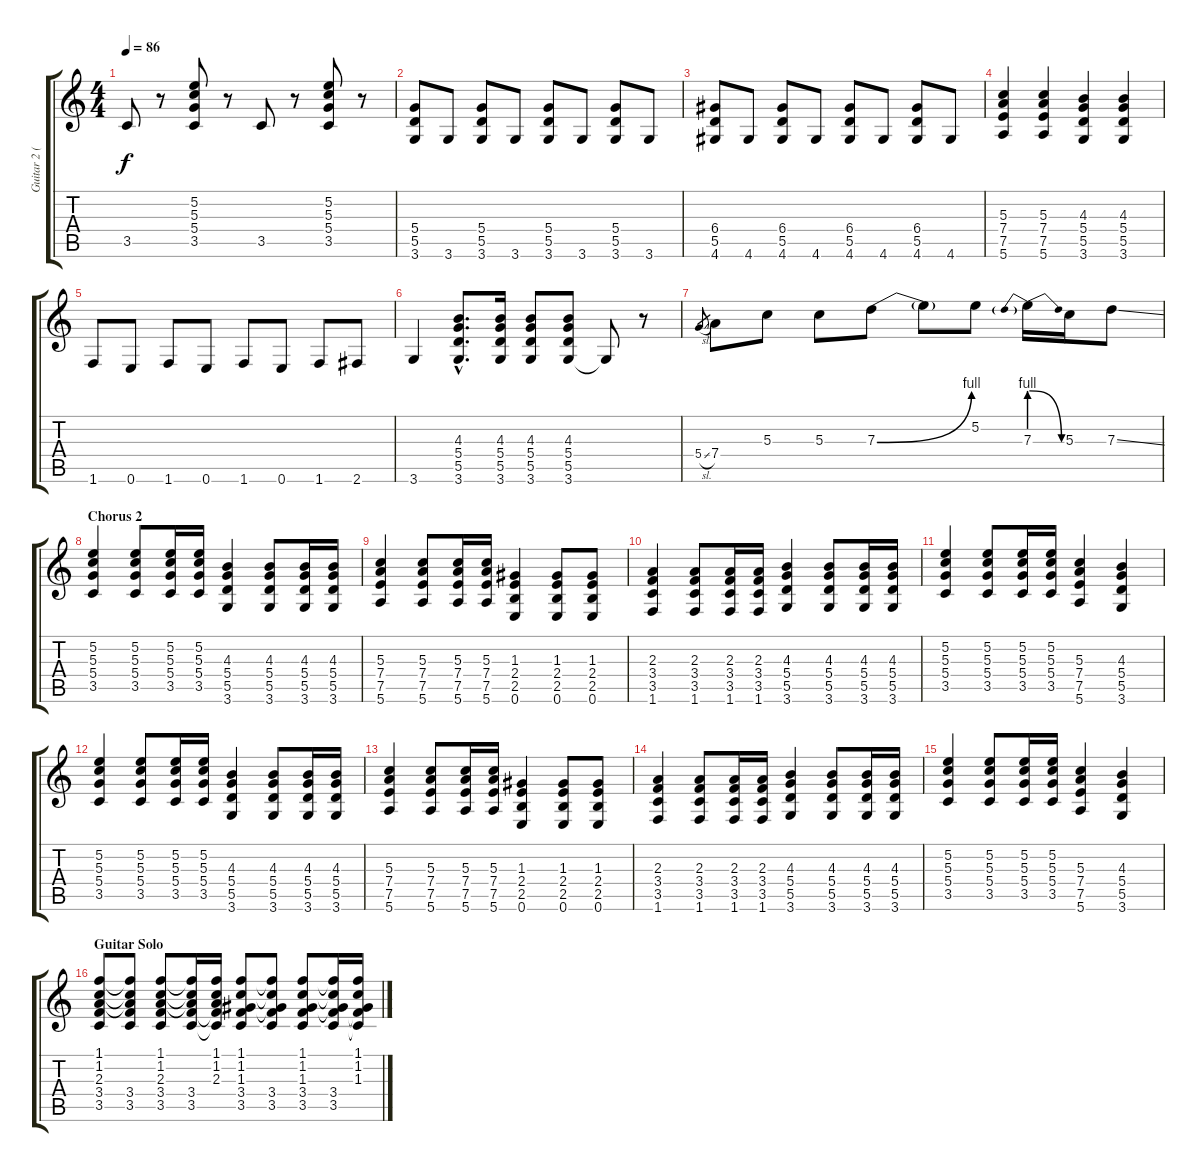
\track ("Guitar 2 (Gem)" "Guitar 2 (") {instrument overdrivenguitar}
\staff {score tabs}
\tuning (E4 B3 G3 D3 A2 E2) {hide}
\ts (4 4)
\tempo 86
\clef g2
\ks c
3.5.8{dy f} r.8 (5.2 5.3 5.4 3.5).8 r.8 3.5.8 r.8 (5.2 5.3 5.4 3.5).8 r.8 |
(5.4 5.5 3.6).8 3.6.8 (5.4 5.5 3.6).8 3.6.8 (5.4 5.5 3.6).8 3.6.8 (5.4 5.5 3.6).8 3.6.8 |
(6.4 5.5 4.6).8 4.6.8 (6.4 5.5 4.6).8 4.6.8 (6.4 5.5 4.6).8 4.6.8 (6.4 5.5 4.6).8 4.6.8 |
(5.3 7.4 7.5 5.6).4 (5.3 7.4 7.5 5.6).4 (4.3 5.4 5.5 3.6).4 (4.3 5.4 5.5 3.6).4 |
1.6.8 0.6.8 1.6.8 0.6.8 1.6.8 0.6.8 1.6.8 2.6.8 |
3.6.4 (4.3{hac} 5.4{hac} 5.5{hac} 3.6{hac}).8{d} (4.3 5.4 5.5 3.6).16 (4.3 5.4 5.5 3.6).8 (4.3 5.4 5.5 3.6).8 3.6{t}.8 r.8 |
5.4{sl}.8{gr} 7.4.8{volume 16} 5.3.8 5.3.8 7.3{be (bend 0 0 60 4)}.8 7.3{t}.8 5.2.8 7.3{be (prebendrelease 0 4 60 0)}.16 5.3.16 7.3{ss}.8 |
\section ("" "Chorus 2")
(5.2 5.3 5.4 3.5).4{volume 12} (5.2 5.3 5.4 3.5).8 (5.2 5.3 5.4 3.5).16 (5.2 5.3 5.4 3.5).16 (4.3 5.4 5.5 3.6).4 (4.3 5.4 5.5 3.6).8 (4.3 5.4 5.5 3.6).16 (4.3 5.4 5.5 3.6).16 |
(5.3 7.4 7.5 5.6).4{volume 12} (5.3 7.4 7.5 5.6).8 (5.3 7.4 7.5 5.6).16 (5.3 7.4 7.5 5.6).16 (1.3 2.4 2.5 0.6).4 (1.3 2.4 2.5 0.6).8 (1.3 2.4 2.5 0.6).8 |
(2.3 3.4 3.5 1.6).4{volume 12} (2.3 3.4 3.5 1.6).8 (2.3 3.4 3.5 1.6).16 (2.3 3.4 3.5 1.6).16 (4.3 5.4 5.5 3.6).4 (4.3 5.4 5.5 3.6).8 (4.3 5.4 5.5 3.6).16 (4.3 5.4 5.5 3.6).16 |
(5.2 5.3 5.4 3.5).4{volume 12} (5.2 5.3 5.4 3.5).8 (5.2 5.3 5.4 3.5).16 (5.2 5.3 5.4 3.5).16 (5.3 7.4 7.5 5.6).4 (4.3 5.4 5.5 3.6).4 |
(5.2 5.3 5.4 3.5).4{volume 12} (5.2 5.3 5.4 3.5).8 (5.2 5.3 5.4 3.5).16 (5.2 5.3 5.4 3.5).16 (4.3 5.4 5.5 3.6).4 (4.3 5.4 5.5 3.6).8 (4.3 5.4 5.5 3.6).16 (4.3 5.4 5.5 3.6).16 |
(5.3 7.4 7.5 5.6).4{volume 12} (5.3 7.4 7.5 5.6).8 (5.3 7.4 7.5 5.6).16 (5.3 7.4 7.5 5.6).16 (1.3 2.4 2.5 0.6).4 (1.3 2.4 2.5 0.6).8 (1.3 2.4 2.5 0.6).8 |
(2.3 3.4 3.5 1.6).4{volume 12} (2.3 3.4 3.5 1.6).8 (2.3 3.4 3.5 1.6).16 (2.3 3.4 3.5 1.6).16 (4.3 5.4 5.5 3.6).4 (4.3 5.4 5.5 3.6).8 (4.3 5.4 5.5 3.6).16 (4.3 5.4 5.5 3.6).16 |
(5.2 5.3 5.4 3.5).4{volume 12} (5.2 5.3 5.4 3.5).8 (5.2 5.3 5.4 3.5).16 (5.2 5.3 5.4 3.5).16 (5.3 7.4 7.5 5.6).4 (4.3 5.4 5.5 3.6).4 |
\section ("" "Guitar Solo")
(1.1 1.2 2.3 3.4 3.5).8{volume 12} (1.1{t} 1.2{t} 2.3{t} 3.4 3.5).8 (1.1 1.2 2.3 3.4 3.5).8 (1.1{t} 1.2{t} 2.3{t} 3.4 3.5).16 (1.1 1.2 2.3 3.4{t} 3.5{t}).16 (1.1 1.2 1.3 3.4 3.5).8 (1.1{t} 1.2{t} 1.3{t} 3.4 3.5).8 (1.1 1.2 1.3 3.4 3.5).8 (1.1{t} 1.2{t} 1.3{t} 3.4 3.5).16 (1.1 1.2 1.3 3.4{t} 3.5{t}).16
